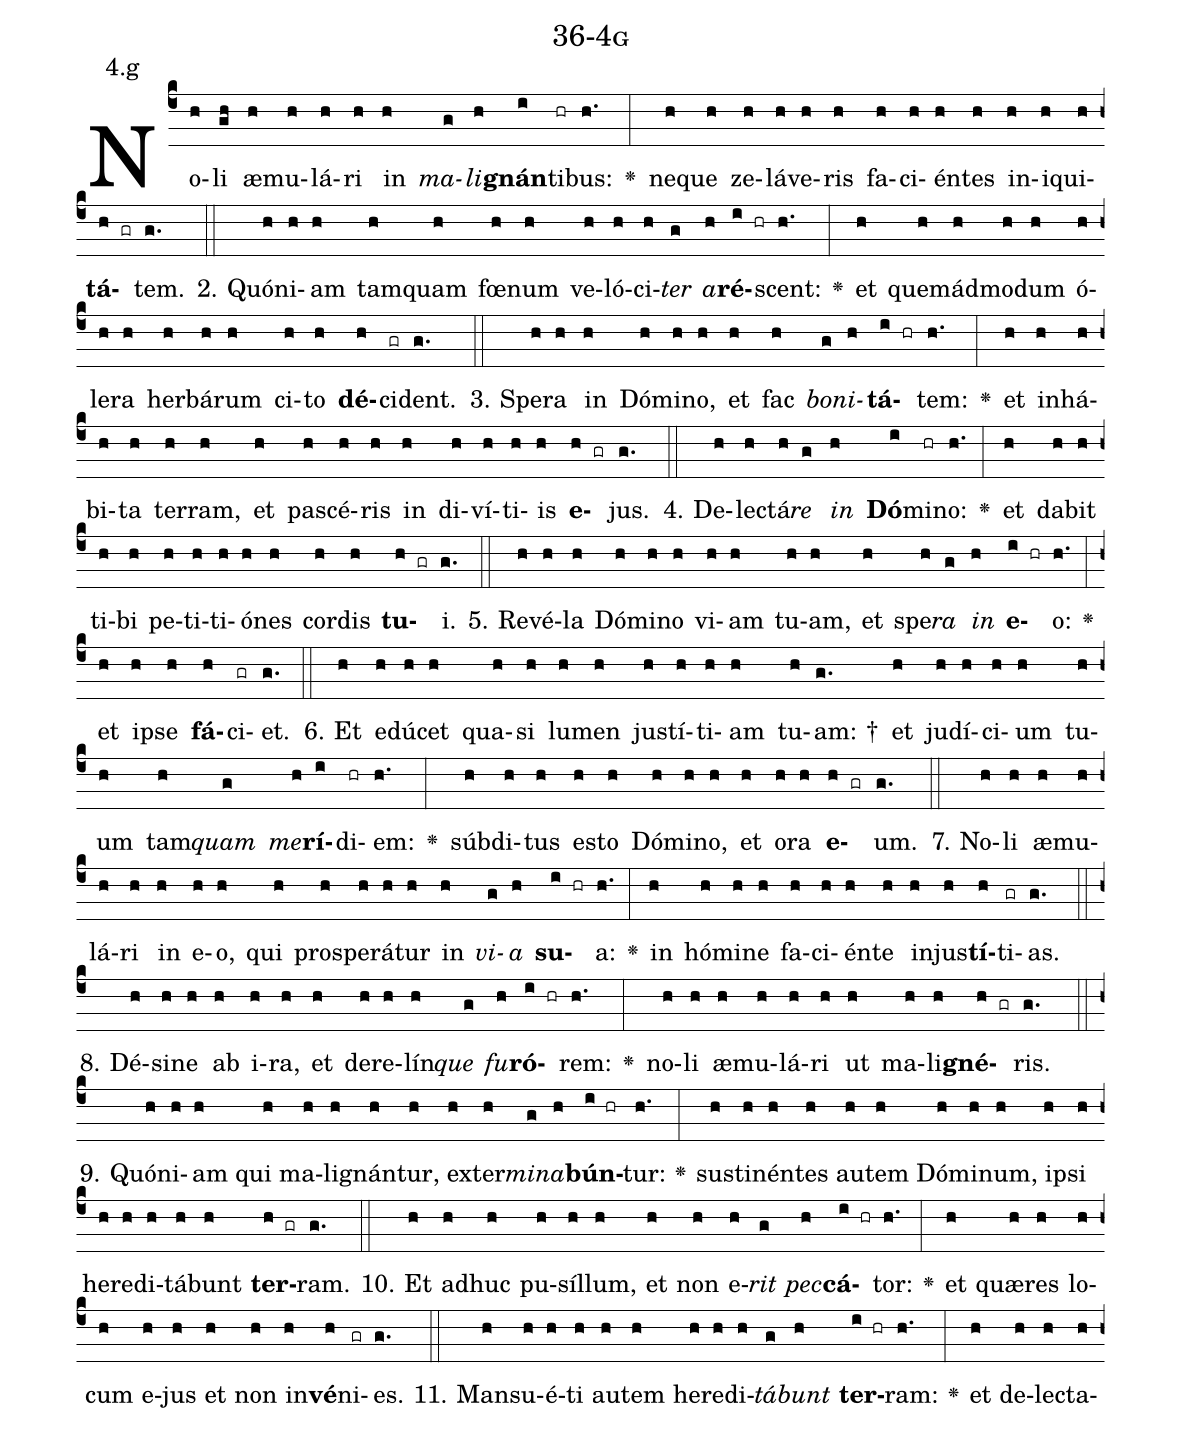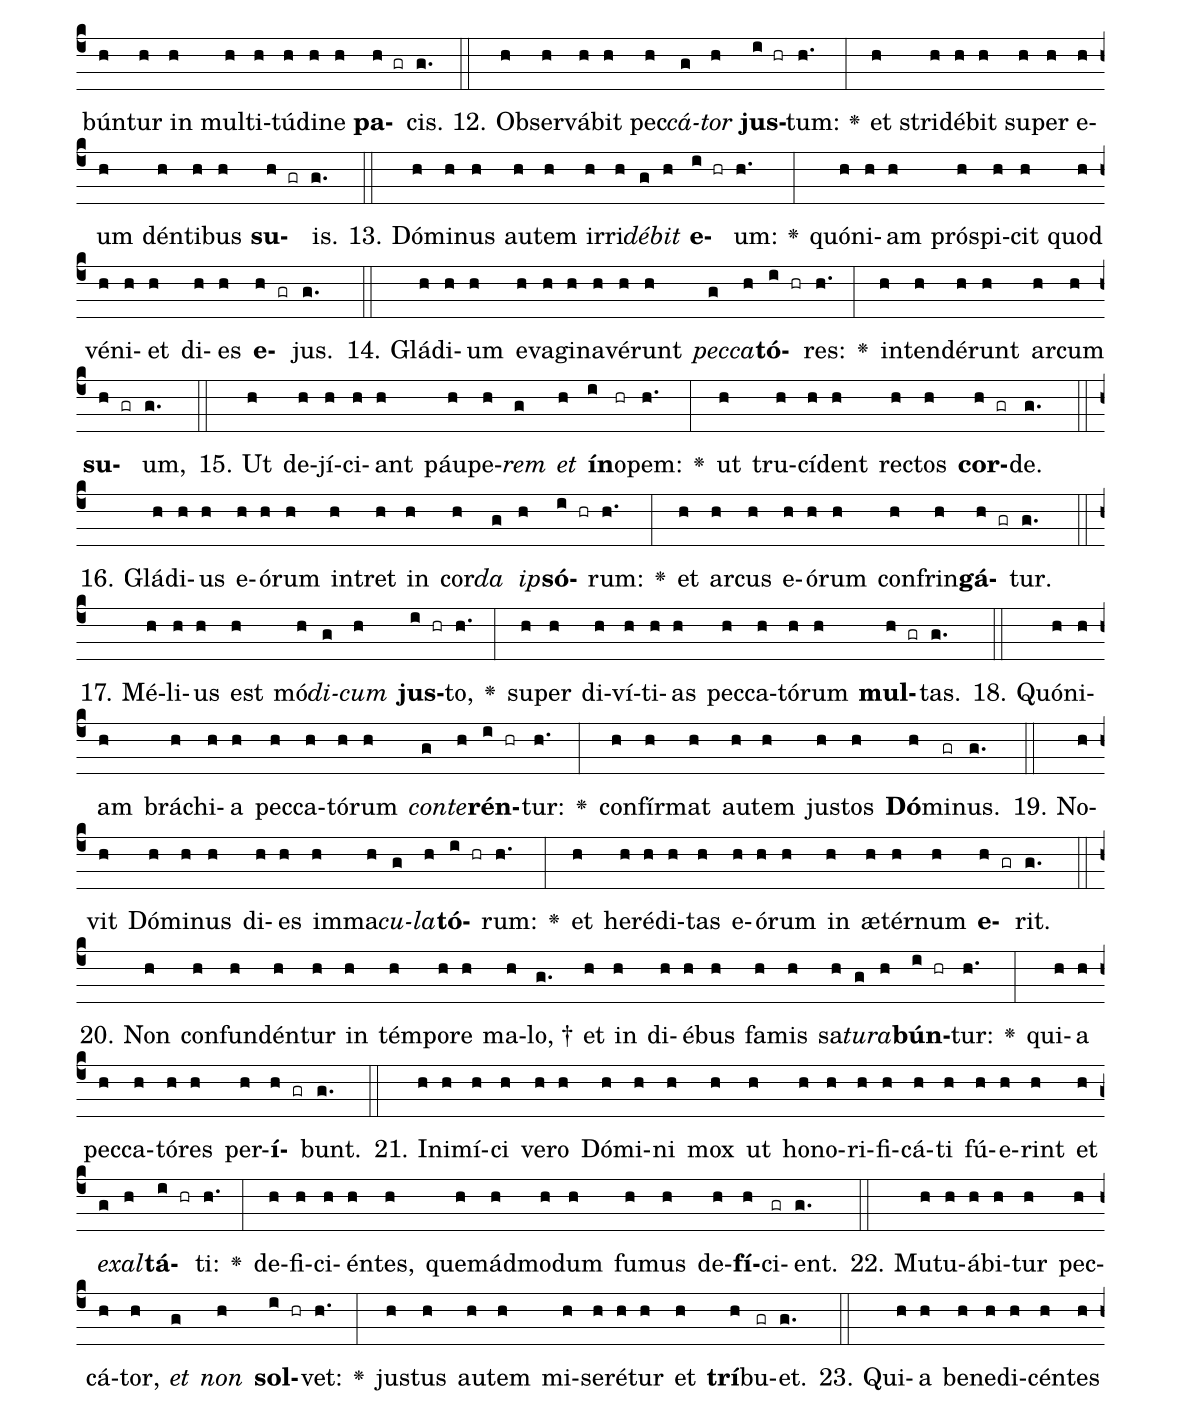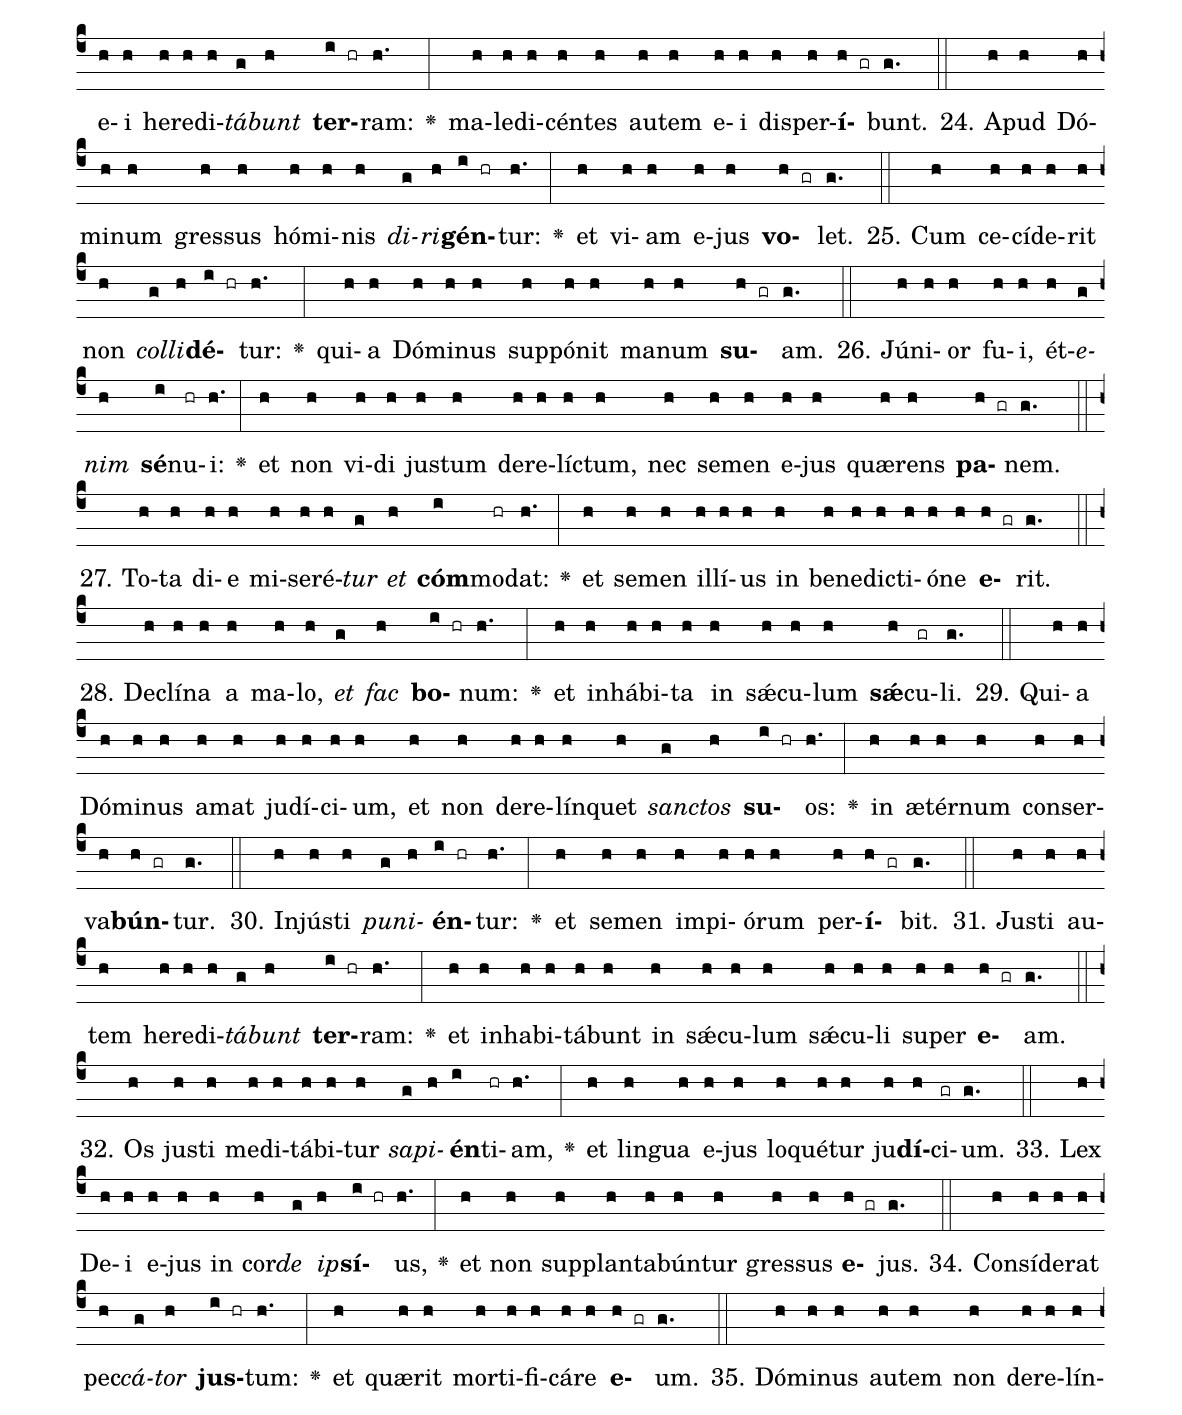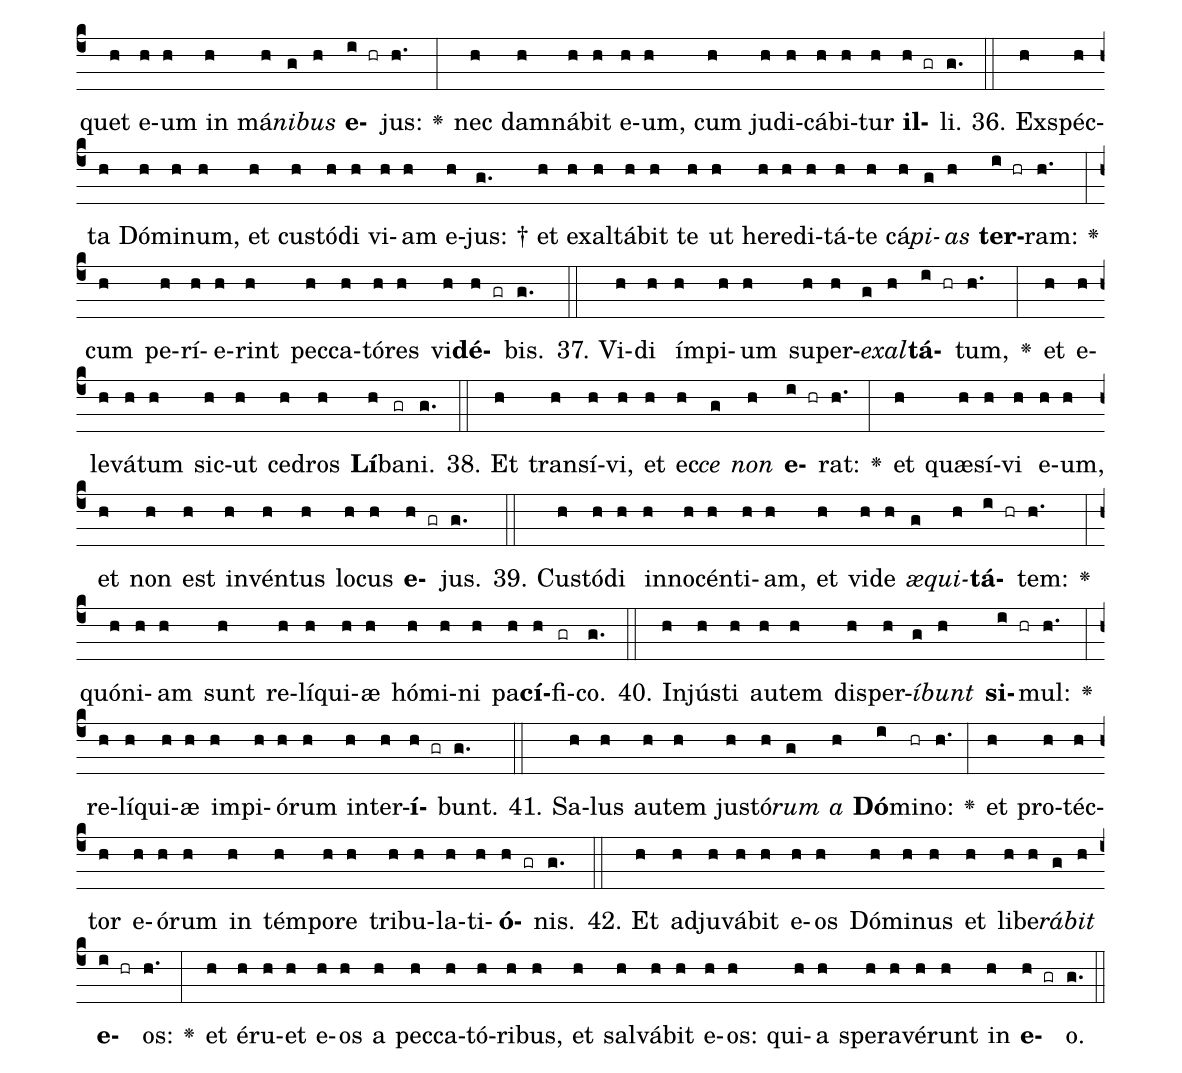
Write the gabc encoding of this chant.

name: 36-4g;
annotation: 4.g;
%%
(c4)No(h)li(gh) æ(h)mu(h)lá(h)ri(h) in(h) <i>ma</i>(g)<i>li</i>(h)<b>gnán</b>(i)ti(hr)bus:(h.) <v>\greheightstar</v>(:) ne(h)que(h) ze(h)lá(h)ve(h)ris(h) fa(h)ci(h)én(h)tes(h) in(h)i(h)qui(h)<b>tá</b>(h gr)tem.(g.) (::)
2. Quón(h)i(h)am(h) tam(h)quam(h) fœ(h)num(h) ve(h)ló(h)ci(h)<i>ter</i>(g) <i>a</i>(h)<b>ré</b>(i hr)scent:(h.) <v>\greheightstar</v>(:) et(h) quem(h)ád(h)mo(h)dum(h) ó(h)le(h)ra(h) her(h)bá(h)rum(h) ci(h)to(h) <b>dé</b>(h)ci(gr)dent.(g.) (::)
3. Spe(h)ra(h) in(h) Dó(h)mi(h)no,(h) et(h) fac(h) <i>bo</i>(g)<i>ni</i>(h)<b>tá</b>(i hr)tem:(h.) <v>\greheightstar</v>(:) et(h) in(h)há(h)bi(h)ta(h) ter(h)ram,(h) et(h) pa(h)scé(h)ris(h) in(h) di(h)ví(h)ti(h)is(h) <b>e</b>(h gr)jus.(g.) (::)
4. De(h)lec(h)tá(h)<i>re</i>(g) <i>in</i>(h) <b>Dó</b>(i)mi(hr)no:(h.) <v>\greheightstar</v>(:) et(h) da(h)bit(h) ti(h)bi(h) pe(h)ti(h)ti(h)ó(h)nes(h) cor(h)dis(h) <b>tu</b>(h gr)i.(g.) (::)
5. Re(h)vé(h)la(h) Dó(h)mi(h)no(h) vi(h)am(h) tu(h)am,(h) et(h) spe(h)<i>ra</i>(g) <i>in</i>(h) <b>e</b>(i hr)o:(h.) <v>\greheightstar</v>(:) et(h) ip(h)se(h) <b>fá</b>(h)ci(gr)et.(g.) (::)
6. Et(h) e(h)dú(h)cet(h) qua(h)si(h) lu(h)men(h) jus(h)tí(h)ti(h)am(h) tu(h)am: †(g.) et(h) ju(h)dí(h)ci(h)um(h) tu(h)um(h) tam(h)<i>quam</i>(g) <i>me</i>(h)<b>rí</b>(i)di(hr)em:(h.) <v>\greheightstar</v>(:) súb(h)di(h)tus(h) es(h)to(h) Dó(h)mi(h)no,(h) et(h) o(h)ra(h) <b>e</b>(h gr)um.(g.) (::)
7. No(h)li(h) æ(h)mu(h)lá(h)ri(h) in(h) e(h)o,(h) qui(h) pro(h)spe(h)rá(h)tur(h) in(h) <i>vi</i>(g)<i>a</i>(h) <b>su</b>(i hr)a:(h.) <v>\greheightstar</v>(:) in(h) hó(h)mi(h)ne(h) fa(h)ci(h)én(h)te(h) in(h)jus(h)<b>tí</b>(h)ti(gr)as.(g.) (::)
8. Dé(h)si(h)ne(h) ab(h) i(h)ra,(h) et(h) de(h)re(h)lín(h)<i>que</i>(g) <i>fu</i>(h)<b>ró</b>(i hr)rem:(h.) <v>\greheightstar</v>(:) no(h)li(h) æ(h)mu(h)lá(h)ri(h) ut(h) ma(h)li(h)<b>gné</b>(h gr)ris.(g.) (::)
9. Quón(h)i(h)am(h) qui(h) ma(h)li(h)gnán(h)tur,(h) ex(h)ter(h)<i>mi</i>(g)<i>na</i>(h)<b>bún</b>(i hr)tur:(h.) <v>\greheightstar</v>(:) sus(h)ti(h)nén(h)tes(h) au(h)tem(h) Dó(h)mi(h)num,(h) ip(h)si(h) he(h)re(h)di(h)tá(h)bunt(h) <b>ter</b>(h gr)ram.(g.) (::)
10. Et(h) ad(h)huc(h) pu(h)síl(h)lum,(h) et(h) non(h) e(h)<i>rit</i>(g) <i>pec</i>(h)<b>cá</b>(i hr)tor:(h.) <v>\greheightstar</v>(:) et(h) quæ(h)res(h) lo(h)cum(h) e(h)jus(h) et(h) non(h) in(h)<b>vé</b>(h)ni(gr)es.(g.) (::)
11. Man(h)su(h)é(h)ti(h) au(h)tem(h) he(h)re(h)di(h)<i>tá</i>(g)<i>bunt</i>(h) <b>ter</b>(i hr)ram:(h.) <v>\greheightstar</v>(:) et(h) de(h)lec(h)ta(h)bún(h)tur(h) in(h) mul(h)ti(h)tú(h)di(h)ne(h) <b>pa</b>(h gr)cis.(g.) (::)
12. Ob(h)ser(h)vá(h)bit(h) pec(h)<i>cá</i>(g)<i>tor</i>(h) <b>jus</b>(i hr)tum:(h.) <v>\greheightstar</v>(:) et(h) stri(h)dé(h)bit(h) su(h)per(h) e(h)um(h) dén(h)ti(h)bus(h) <b>su</b>(h gr)is.(g.) (::)
13. Dó(h)mi(h)nus(h) au(h)tem(h) ir(h)ri(h)<i>dé</i>(g)<i>bit</i>(h) <b>e</b>(i hr)um:(h.) <v>\greheightstar</v>(:) quón(h)i(h)am(h) pró(h)spi(h)cit(h) quod(h) vé(h)ni(h)et(h) di(h)es(h) <b>e</b>(h gr)jus.(g.) (::)
14. Glá(h)di(h)um(h) e(h)va(h)gi(h)na(h)vé(h)runt(h) <i>pec</i>(g)<i>ca</i>(h)<b>tó</b>(i hr)res:(h.) <v>\greheightstar</v>(:) in(h)ten(h)dé(h)runt(h) ar(h)cum(h) <b>su</b>(h gr)um,(g.) (::)
15. Ut(h) de(h)jí(h)ci(h)ant(h) páu(h)pe(h)<i>rem</i>(g) <i>et</i>(h) <b>ín</b>(i)o(hr)pem:(h.) <v>\greheightstar</v>(:) ut(h) tru(h)cí(h)dent(h) rec(h)tos(h) <b>cor</b>(h gr)de.(g.) (::)
16. Glá(h)di(h)us(h) e(h)ó(h)rum(h) in(h)tret(h) in(h) cor(h)<i>da</i>(g) <i>ip</i>(h)<b>só</b>(i hr)rum:(h.) <v>\greheightstar</v>(:) et(h) ar(h)cus(h) e(h)ó(h)rum(h) con(h)frin(h)<b>gá</b>(h gr)tur.(g.) (::)
17. Mé(h)li(h)us(h) est(h) mó(h)<i>di</i>(g)<i>cum</i>(h) <b>jus</b>(i hr)to,(h.) <v>\greheightstar</v>(:) su(h)per(h) di(h)ví(h)ti(h)as(h) pec(h)ca(h)tó(h)rum(h) <b>mul</b>(h gr)tas.(g.) (::)
18. Quón(h)i(h)am(h) brá(h)chi(h)a(h) pec(h)ca(h)tó(h)rum(h) <i>con</i>(g)<i>te</i>(h)<b>rén</b>(i hr)tur:(h.) <v>\greheightstar</v>(:) con(h)fír(h)mat(h) au(h)tem(h) jus(h)tos(h) <b>Dó</b>(h)mi(gr)nus.(g.) (::)
19. No(h)vit(h) Dó(h)mi(h)nus(h) di(h)es(h) im(h)ma(h)<i>cu</i>(g)<i>la</i>(h)<b>tó</b>(i hr)rum:(h.) <v>\greheightstar</v>(:) et(h) he(h)ré(h)di(h)tas(h) e(h)ó(h)rum(h) in(h) æ(h)tér(h)num(h) <b>e</b>(h gr)rit.(g.) (::)
20. Non(h) con(h)fun(h)dén(h)tur(h) in(h) tém(h)po(h)re(h) ma(h)lo, †(g.) et(h) in(h) di(h)é(h)bus(h) fa(h)mis(h) sa(h)<i>tu</i>(g)<i>ra</i>(h)<b>bún</b>(i hr)tur:(h.) <v>\greheightstar</v>(:) qui(h)a(h) pec(h)ca(h)tó(h)res(h) per(h)<b>í</b>(h gr)bunt.(g.) (::)
21. In(h)i(h)mí(h)ci(h) ve(h)ro(h) Dó(h)mi(h)ni(h) mox(h) ut(h) ho(h)no(h)ri(h)fi(h)cá(h)ti(h) fú(h)e(h)rint(h) et(h) <i>ex</i>(g)<i>al</i>(h)<b>tá</b>(i hr)ti:(h.) <v>\greheightstar</v>(:) de(h)fi(h)ci(h)én(h)tes,(h) quem(h)ád(h)mo(h)dum(h) fu(h)mus(h) de(h)<b>fí</b>(h)ci(gr)ent.(g.) (::)
22. Mu(h)tu(h)á(h)bi(h)tur(h) pec(h)cá(h)tor,(h) <i>et</i>(g) <i>non</i>(h) <b>sol</b>(i hr)vet:(h.) <v>\greheightstar</v>(:) jus(h)tus(h) au(h)tem(h) mi(h)se(h)ré(h)tur(h) et(h) <b>trí</b>(h)bu(gr)et.(g.) (::)
23. Qui(h)a(h) be(h)ne(h)di(h)cén(h)tes(h) e(h)i(h) he(h)re(h)di(h)<i>tá</i>(g)<i>bunt</i>(h) <b>ter</b>(i hr)ram:(h.) <v>\greheightstar</v>(:) ma(h)le(h)di(h)cén(h)tes(h) au(h)tem(h) e(h)i(h) dis(h)per(h)<b>í</b>(h gr)bunt.(g.) (::)
24. A(h)pud(h) Dó(h)mi(h)num(h) gres(h)sus(h) hó(h)mi(h)nis(h) <i>di</i>(g)<i>ri</i>(h)<b>gén</b>(i hr)tur:(h.) <v>\greheightstar</v>(:) et(h) vi(h)am(h) e(h)jus(h) <b>vo</b>(h gr)let.(g.) (::)
25. Cum(h) ce(h)cí(h)de(h)rit(h) non(h) <i>col</i>(g)<i>li</i>(h)<b>dé</b>(i hr)tur:(h.) <v>\greheightstar</v>(:) qui(h)a(h) Dó(h)mi(h)nus(h) sup(h)pó(h)nit(h) ma(h)num(h) <b>su</b>(h gr)am.(g.) (::)
26. Jú(h)ni(h)or(h) fu(h)i,(h) ét(h)<i>e</i>(g)<i>nim</i>(h) <b>sé</b>(i)nu(hr)i:(h.) <v>\greheightstar</v>(:) et(h) non(h) vi(h)di(h) jus(h)tum(h) de(h)re(h)líc(h)tum,(h) nec(h) se(h)men(h) e(h)jus(h) quæ(h)rens(h) <b>pa</b>(h gr)nem.(g.) (::)
27. To(h)ta(h) di(h)e(h) mi(h)se(h)ré(h)<i>tur</i>(g) <i>et</i>(h) <b>cóm</b>(i)mo(hr)dat:(h.) <v>\greheightstar</v>(:) et(h) se(h)men(h) il(h)lí(h)us(h) in(h) be(h)ne(h)dic(h)ti(h)ó(h)ne(h) <b>e</b>(h gr)rit.(g.) (::)
28. De(h)clí(h)na(h) a(h) ma(h)lo,(h) <i>et</i>(g) <i>fac</i>(h) <b>bo</b>(i hr)num:(h.) <v>\greheightstar</v>(:) et(h) in(h)há(h)bi(h)ta(h) in(h) sǽ(h)cu(h)lum(h) <b>sǽ</b>(h)cu(gr)li.(g.) (::)
29. Qui(h)a(h) Dó(h)mi(h)nus(h) a(h)mat(h) ju(h)dí(h)ci(h)um,(h) et(h) non(h) de(h)re(h)lín(h)quet(h) <i>sanc</i>(g)<i>tos</i>(h) <b>su</b>(i hr)os:(h.) <v>\greheightstar</v>(:) in(h) æ(h)tér(h)num(h) con(h)ser(h)va(h)<b>bún</b>(h gr)tur.(g.) (::)
30. In(h)jús(h)ti(h) <i>pu</i>(g)<i>ni</i>(h)<b>én</b>(i hr)tur:(h.) <v>\greheightstar</v>(:) et(h) se(h)men(h) im(h)pi(h)ó(h)rum(h) per(h)<b>í</b>(h gr)bit.(g.) (::)
31. Jus(h)ti(h) au(h)tem(h) he(h)re(h)di(h)<i>tá</i>(g)<i>bunt</i>(h) <b>ter</b>(i hr)ram:(h.) <v>\greheightstar</v>(:) et(h) in(h)ha(h)bi(h)tá(h)bunt(h) in(h) sǽ(h)cu(h)lum(h) sǽ(h)cu(h)li(h) su(h)per(h) <b>e</b>(h gr)am.(g.) (::)
32. Os(h) jus(h)ti(h) me(h)di(h)tá(h)bi(h)tur(h) <i>sa</i>(g)<i>pi</i>(h)<b>én</b>(i)ti(hr)am,(h.) <v>\greheightstar</v>(:) et(h) lin(h)gua(h) e(h)jus(h) lo(h)qué(h)tur(h) ju(h)<b>dí</b>(h)ci(gr)um.(g.) (::)
33. Lex(h) De(h)i(h) e(h)jus(h) in(h) cor(h)<i>de</i>(g) <i>ip</i>(h)<b>sí</b>(i hr)us,(h.) <v>\greheightstar</v>(:) et(h) non(h) sup(h)plan(h)ta(h)bún(h)tur(h) gres(h)sus(h) <b>e</b>(h gr)jus.(g.) (::)
34. Con(h)sí(h)de(h)rat(h) pec(h)<i>cá</i>(g)<i>tor</i>(h) <b>jus</b>(i hr)tum:(h.) <v>\greheightstar</v>(:) et(h) quæ(h)rit(h) mor(h)ti(h)fi(h)cá(h)re(h) <b>e</b>(h gr)um.(g.) (::)
35. Dó(h)mi(h)nus(h) au(h)tem(h) non(h) de(h)re(h)lín(h)quet(h) e(h)um(h) in(h) má(h)<i>ni</i>(g)<i>bus</i>(h) <b>e</b>(i hr)jus:(h.) <v>\greheightstar</v>(:) nec(h) dam(h)ná(h)bit(h) e(h)um,(h) cum(h) ju(h)di(h)cá(h)bi(h)tur(h) <b>il</b>(h gr)li.(g.) (::)
36. Ex(h)spéc(h)ta(h) Dó(h)mi(h)num,(h) et(h) cus(h)tó(h)di(h) vi(h)am(h) e(h)jus: †(g.) et(h) ex(h)al(h)tá(h)bit(h) te(h) ut(h) he(h)re(h)di(h)tá(h)te(h) cá(h)<i>pi</i>(g)<i>as</i>(h) <b>ter</b>(i hr)ram:(h.) <v>\greheightstar</v>(:) cum(h) pe(h)rí(h)e(h)rint(h) pec(h)ca(h)tó(h)res(h) vi(h)<b>dé</b>(h gr)bis.(g.) (::)
37. Vi(h)di(h) ím(h)pi(h)um(h) su(h)per(h)<i>ex</i>(g)<i>al</i>(h)<b>tá</b>(i hr)tum,(h.) <v>\greheightstar</v>(:) et(h) e(h)le(h)vá(h)tum(h) sic(h)ut(h) ce(h)dros(h) <b>Lí</b>(h)ba(gr)ni.(g.) (::)
38. Et(h) trans(h)í(h)vi,(h) et(h) ec(h)<i>ce</i>(g) <i>non</i>(h) <b>e</b>(i hr)rat:(h.) <v>\greheightstar</v>(:) et(h) quæ(h)sí(h)vi(h) e(h)um,(h) et(h) non(h) est(h) in(h)vén(h)tus(h) lo(h)cus(h) <b>e</b>(h gr)jus.(g.) (::)
39. Cus(h)tó(h)di(h) in(h)no(h)cén(h)ti(h)am,(h) et(h) vi(h)de(h) <i>æ</i>(g)<i>qui</i>(h)<b>tá</b>(i hr)tem:(h.) <v>\greheightstar</v>(:) quón(h)i(h)am(h) sunt(h) re(h)lí(h)qui(h)æ(h) hó(h)mi(h)ni(h) pa(h)<b>cí</b>(h)fi(gr)co.(g.) (::)
40. In(h)jús(h)ti(h) au(h)tem(h) dis(h)per(h)<i>í</i>(g)<i>bunt</i>(h) <b>si</b>(i hr)mul:(h.) <v>\greheightstar</v>(:) re(h)lí(h)qui(h)æ(h) im(h)pi(h)ó(h)rum(h) in(h)ter(h)<b>í</b>(h gr)bunt.(g.) (::)
41. Sa(h)lus(h) au(h)tem(h) jus(h)tó(h)<i>rum</i>(g) <i>a</i>(h) <b>Dó</b>(i)mi(hr)no:(h.) <v>\greheightstar</v>(:) et(h) pro(h)téc(h)tor(h) e(h)ó(h)rum(h) in(h) tém(h)po(h)re(h) tri(h)bu(h)la(h)ti(h)<b>ó</b>(h gr)nis.(g.) (::)
42. Et(h) ad(h)ju(h)vá(h)bit(h) e(h)os(h) Dó(h)mi(h)nus(h) et(h) li(h)be(h)<i>rá</i>(g)<i>bit</i>(h) <b>e</b>(i hr)os:(h.) <v>\greheightstar</v>(:) et(h) é(h)ru(h)et(h) e(h)os(h) a(h) pec(h)ca(h)tó(h)ri(h)bus,(h) et(h) sal(h)vá(h)bit(h) e(h)os:(h) qui(h)a(h) spe(h)ra(h)vé(h)runt(h) in(h) <b>e</b>(h gr)o.(g.) (::)
